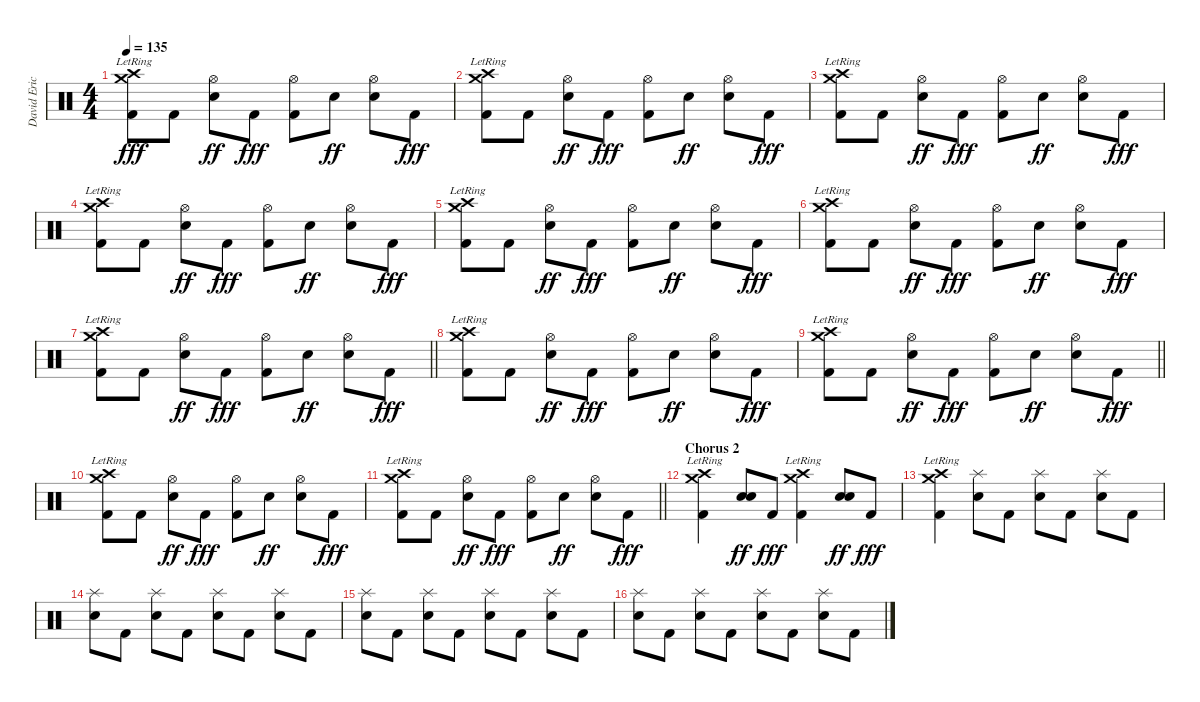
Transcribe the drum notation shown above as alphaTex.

\track ("David Eric Grohl" "David Eric") {instrument percussion}
\staff {score}
\articulation defaults
\ts (4 4)
\tempo 135
\clef neutral
\ks c
("Crash high (hit)"{lr} "Crash medium (hit)"{lr} "Kick (hit) 2").8{dy fff} "Kick (hit) 2".8 ("Hi-Hat (open)" "Electric Snare (hit)").8{dy ff} "Kick (hit) 2".8{dy fff} ("Hi-Hat (open)" "Kick (hit) 2").8 "Electric Snare (hit)".8{dy ff} ("Hi-Hat (open)" "Electric Snare (hit)").8 "Kick (hit) 2".8{dy fff} |
("Crash high (hit)"{lr} "Crash medium (hit)"{lr} "Kick (hit) 2").8 "Kick (hit) 2".8 ("Hi-Hat (open)" "Electric Snare (hit)").8{dy ff} "Kick (hit) 2".8{dy fff} ("Hi-Hat (open)" "Kick (hit) 2").8 "Electric Snare (hit)".8{dy ff} ("Hi-Hat (open)" "Electric Snare (hit)").8 "Kick (hit) 2".8{dy fff} |
("Crash high (hit)"{lr} "Crash medium (hit)"{lr} "Kick (hit) 2").8 "Kick (hit) 2".8 ("Hi-Hat (open)" "Electric Snare (hit)").8{dy ff} "Kick (hit) 2".8{dy fff} ("Hi-Hat (open)" "Kick (hit) 2").8 "Electric Snare (hit)".8{dy ff} ("Hi-Hat (open)" "Electric Snare (hit)").8 "Kick (hit) 2".8{dy fff} |
("Crash high (hit)"{lr} "Crash medium (hit)"{lr} "Kick (hit) 2").8 "Kick (hit) 2".8 ("Hi-Hat (open)" "Electric Snare (hit)").8{dy ff} "Kick (hit) 2".8{dy fff} ("Hi-Hat (open)" "Kick (hit) 2").8 "Electric Snare (hit)".8{dy ff} ("Hi-Hat (open)" "Electric Snare (hit)").8 "Kick (hit) 2".8{dy fff} |
("Crash high (hit)"{lr} "Crash medium (hit)"{lr} "Kick (hit) 2").8 "Kick (hit) 2".8 ("Hi-Hat (open)" "Electric Snare (hit)").8{dy ff} "Kick (hit) 2".8{dy fff} ("Hi-Hat (open)" "Kick (hit) 2").8 "Electric Snare (hit)".8{dy ff} ("Hi-Hat (open)" "Electric Snare (hit)").8 "Kick (hit) 2".8{dy fff} |
("Crash high (hit)"{lr} "Crash medium (hit)"{lr} "Kick (hit) 2").8 "Kick (hit) 2".8 ("Hi-Hat (open)" "Electric Snare (hit)").8{dy ff} "Kick (hit) 2".8{dy fff} ("Hi-Hat (open)" "Kick (hit) 2").8 "Electric Snare (hit)".8{dy ff} ("Hi-Hat (open)" "Electric Snare (hit)").8 "Kick (hit) 2".8{dy fff} |
\barLineRight lightlight
("Crash high (hit)"{lr} "Crash medium (hit)"{lr} "Kick (hit) 2").8 "Kick (hit) 2".8 ("Hi-Hat (open)" "Electric Snare (hit)").8{dy ff} "Kick (hit) 2".8{dy fff} ("Hi-Hat (open)" "Kick (hit) 2").8 "Electric Snare (hit)".8{dy ff} ("Hi-Hat (open)" "Electric Snare (hit)").8 "Kick (hit) 2".8{dy fff} |
("Crash high (hit)"{lr} "Crash medium (hit)"{lr} "Kick (hit) 2").8 "Kick (hit) 2".8 ("Hi-Hat (open)" "Electric Snare (hit)").8{dy ff} "Kick (hit) 2".8{dy fff} ("Hi-Hat (open)" "Kick (hit) 2").8 "Electric Snare (hit)".8{dy ff} ("Hi-Hat (open)" "Electric Snare (hit)").8 "Kick (hit) 2".8{dy fff} |
\barLineRight lightlight
("Crash high (hit)"{lr} "Crash medium (hit)"{lr} "Kick (hit) 2").8 "Kick (hit) 2".8 ("Hi-Hat (open)" "Electric Snare (hit)").8{dy ff} "Kick (hit) 2".8{dy fff} ("Hi-Hat (open)" "Kick (hit) 2").8 "Electric Snare (hit)".8{dy ff} ("Hi-Hat (open)" "Electric Snare (hit)").8 "Kick (hit) 2".8{dy fff} |
("Crash high (hit)"{lr} "Crash medium (hit)"{lr} "Kick (hit) 2").8 "Kick (hit) 2".8 ("Hi-Hat (open)" "Electric Snare (hit)").8{dy ff} "Kick (hit) 2".8{dy fff} ("Hi-Hat (open)" "Kick (hit) 2").8 "Electric Snare (hit)".8{dy ff} ("Hi-Hat (open)" "Electric Snare (hit)").8 "Kick (hit) 2".8{dy fff} |
\barLineRight lightlight
("Crash high (hit)"{lr} "Crash medium (hit)"{lr} "Kick (hit) 2").8 "Kick (hit) 2".8 ("Hi-Hat (open)" "Electric Snare (hit)").8{dy ff} "Kick (hit) 2".8{dy fff} ("Hi-Hat (open)" "Kick (hit) 2").8 "Electric Snare (hit)".8{dy ff} ("Hi-Hat (open)" "Electric Snare (hit)").8 "Kick (hit) 2".8{dy fff} |
\section ("" "Chorus 2")
("Crash high (hit)"{lr} "Crash medium (hit)"{lr} "Kick (hit) 2").4 ("Electric Snare (hit)" "Electric Snare (hit)").8{dy ff} "Kick (hit) 2".8{dy fff} ("Crash high (hit)"{lr} "Crash medium (hit)"{lr} "Kick (hit) 2").4 ("Electric Snare (hit)" "Electric Snare (hit)").8{dy ff} "Kick (hit) 2".8{dy fff} |
("Crash high (hit)"{lr} "Crash medium (hit)"{lr} "Kick (hit) 2").4 ("Electric Snare (hit)" "Splash (hit)").8 "Kick (hit) 2".8 ("Electric Snare (hit)" "Splash (hit)").8 "Kick (hit) 2".8 ("Electric Snare (hit)" "Splash (hit)").8 "Kick (hit) 2".8 |
("Electric Snare (hit)" "Splash (hit)").8 "Kick (hit) 2".8 ("Electric Snare (hit)" "Splash (hit)").8 "Kick (hit) 2".8 ("Electric Snare (hit)" "Splash (hit)").8 "Kick (hit) 2".8 ("Electric Snare (hit)" "Splash (hit)").8 "Kick (hit) 2".8 |
("Electric Snare (hit)" "Splash (hit)").8 "Kick (hit) 2".8 ("Electric Snare (hit)" "Splash (hit)").8 "Kick (hit) 2".8 ("Electric Snare (hit)" "Splash (hit)").8 "Kick (hit) 2".8 ("Electric Snare (hit)" "Splash (hit)").8 "Kick (hit) 2".8 |
("Electric Snare (hit)" "Splash (hit)").8 "Kick (hit) 2".8 ("Electric Snare (hit)" "Splash (hit)").8 "Kick (hit) 2".8 ("Electric Snare (hit)" "Splash (hit)").8 "Kick (hit) 2".8 ("Electric Snare (hit)" "Splash (hit)").8 "Kick (hit) 2".8
